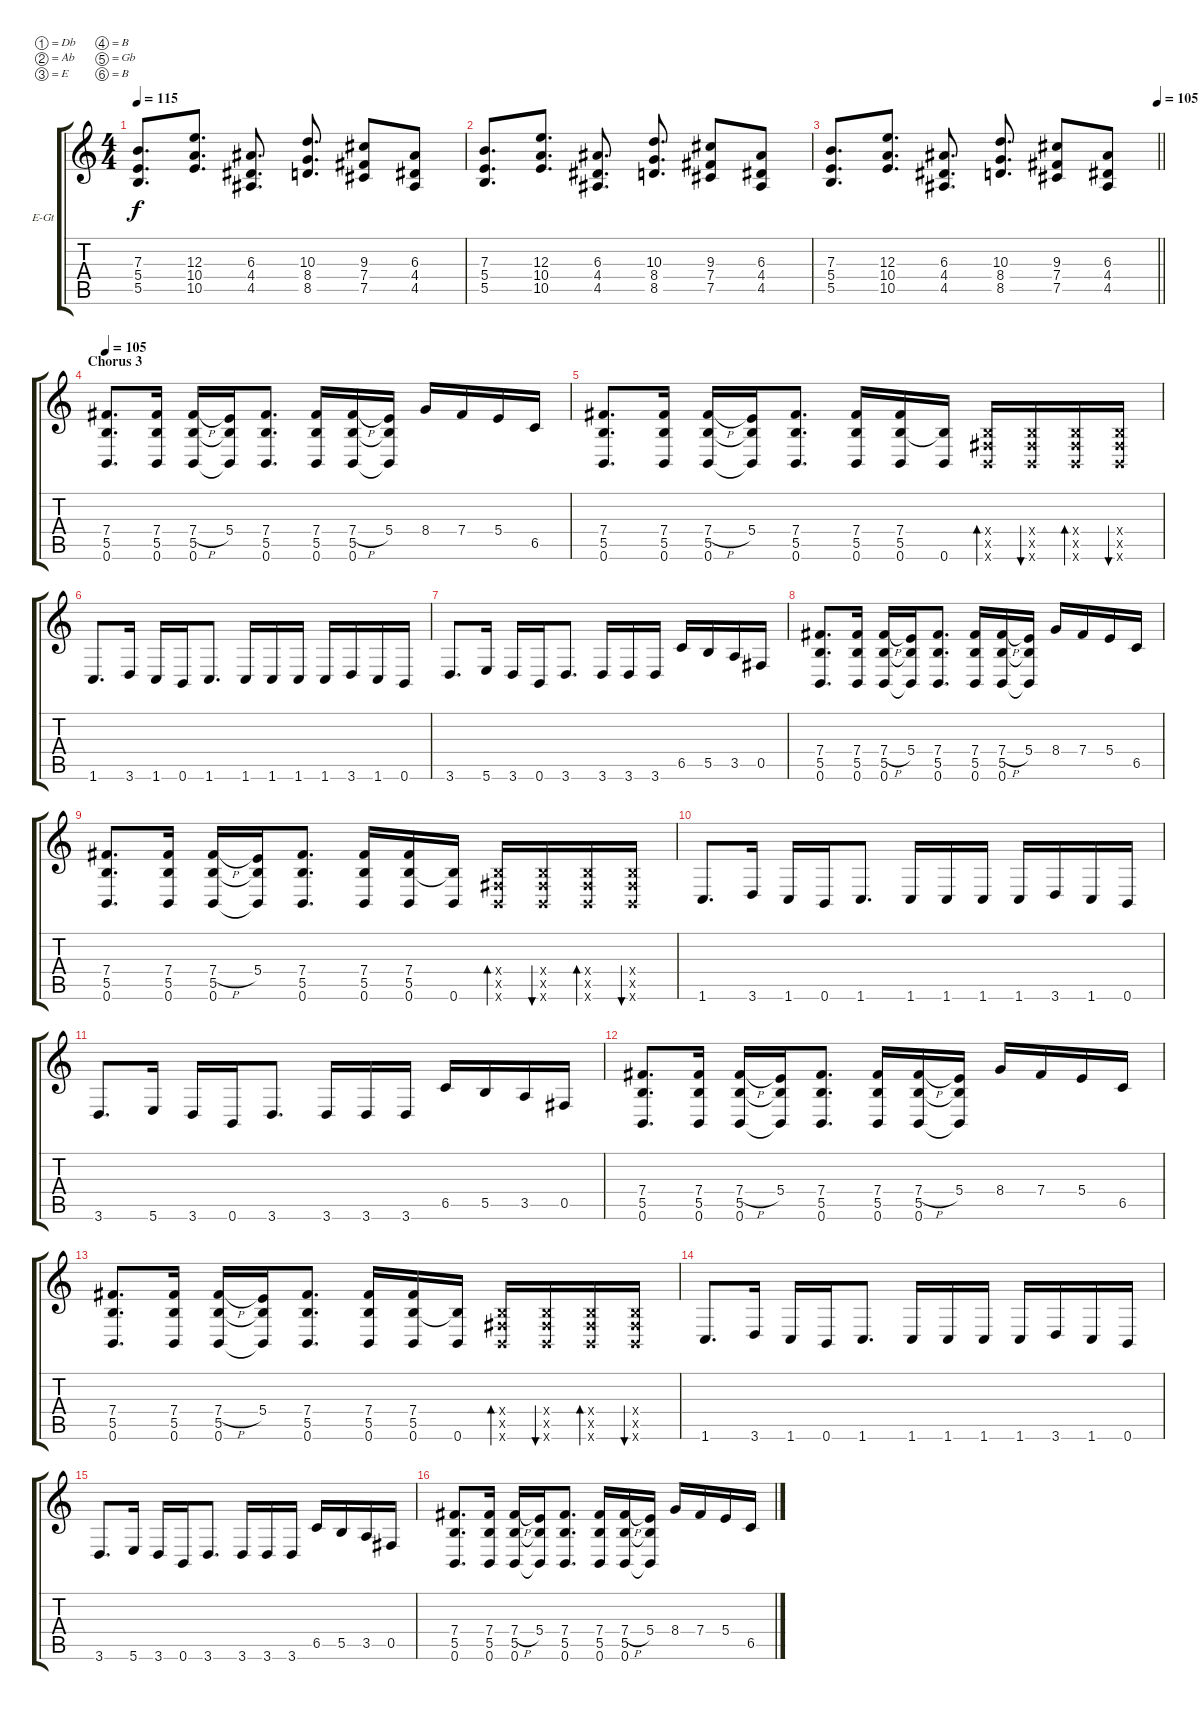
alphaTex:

\bracketExtendMode groupsimilarinstruments
\firstSystemTrackNameOrientation horizontal
\otherSystemsTrackNameOrientation horizontal
\track ("Jim Root (Guitar Rhythm)" "E-Gt") {instrument distortionguitar}
\staff {score tabs}
\tuning (Db4 Ab3 E3 B2 Gb2 B1)
\ts (4 4)
\tempo 115
\clef g2
\ks c
(7.3 5.4 5.5).8{d dy f} (12.3 10.4 10.5).8{d} (6.3 4.4 4.5).8{d} (10.3 8.4 8.5).8{d} (9.3 7.4 7.5).8 (6.3 4.4 4.5).8 |
(7.3 5.4 5.5).8{d} (12.3 10.4 10.5).8{d} (6.3 4.4 4.5).8{d} (10.3 8.4 8.5).8{d} (9.3 7.4 7.5).8 (6.3 4.4 4.5).8 |
\tempo (105 1)
\barLineRight lightlight
(7.3 5.4 5.5).8{d} (12.3 10.4 10.5).8{d} (6.3 4.4 4.5).8{d} (10.3 8.4 8.5).8{d} (9.3 7.4 7.5).8 (6.3 4.4 4.5).8 |
\section ("" "Chorus 3")
\tempo 105
(7.4 5.5 0.6).8{d} (7.4 5.5 0.6).16 (7.4{h} 5.5 0.6).16 (5.4 5.5{t} 0.6{t}).16 (7.4 5.5 0.6).8{d} (7.4 5.5 0.6).16 (7.4{h} 5.5 0.6).16 (5.4 5.5{t} 0.6{t}).16 8.4.16 7.4.16 5.4.16 6.5.16 |
(7.4 5.5 0.6).8{d} (7.4 5.5 0.6).16 (7.4{h} 5.5 0.6).16 (5.4 5.5{t} 0.6{t}).16 (7.4 5.5 0.6).8{d} (7.4 5.5 0.6).16 (7.4 5.5 0.6).16 (5.5{t} 0.6).16 (0.4{x} 0.5{x} 0.6{x}).16{bd 120} (0.4{x} 0.5{x} 0.6{x}).16{bu 120} (0.4{x} 0.5{x} 0.6{x}).16{bd 120} (0.4{x} 0.5{x} 0.6{x}).16{bu 120} |
1.6.8{d} 3.6.16 1.6.16 0.6.16 1.6.8{d} 1.6.16 1.6.16 1.6.16 1.6.16 3.6.16 1.6.16 0.6.16 |
3.6.8{d} 5.6.16 3.6.16 0.6.16 3.6.8{d} 3.6.16 3.6.16 3.6.16 6.5.16 5.5.16 3.5.16 0.5.16 |
(7.4 5.5 0.6).8{d} (7.4 5.5 0.6).16 (7.4{h} 5.5 0.6).16 (5.4 5.5{t} 0.6{t}).16 (7.4 5.5 0.6).8{d} (7.4 5.5 0.6).16 (7.4{h} 5.5 0.6).16 (5.4 5.5{t} 0.6{t}).16 8.4.16 7.4.16 5.4.16 6.5.16 |
(7.4 5.5 0.6).8{d} (7.4 5.5 0.6).16 (7.4{h} 5.5 0.6).16 (5.4 5.5{t} 0.6{t}).16 (7.4 5.5 0.6).8{d} (7.4 5.5 0.6).16 (7.4 5.5 0.6).16 (5.5{t} 0.6).16 (0.4{x} 0.5{x} 0.6{x}).16{bd 120} (0.4{x} 0.5{x} 0.6{x}).16{bu 120} (0.4{x} 0.5{x} 0.6{x}).16{bd 120} (0.4{x} 0.5{x} 0.6{x}).16{bu 120} |
1.6.8{d} 3.6.16 1.6.16 0.6.16 1.6.8{d} 1.6.16 1.6.16 1.6.16 1.6.16 3.6.16 1.6.16 0.6.16 |
3.6.8{d} 5.6.16 3.6.16 0.6.16 3.6.8{d} 3.6.16 3.6.16 3.6.16 6.5.16 5.5.16 3.5.16 0.5.16 |
\tempo (105 hide)
(7.4 5.5 0.6).8{d} (7.4 5.5 0.6).16 (7.4{h} 5.5 0.6).16 (5.4 5.5{t} 0.6{t}).16 (7.4 5.5 0.6).8{d} (7.4 5.5 0.6).16 (7.4{h} 5.5 0.6).16 (5.4 5.5{t} 0.6{t}).16 8.4.16 7.4.16 5.4.16 6.5.16 |
(7.4 5.5 0.6).8{d} (7.4 5.5 0.6).16 (7.4{h} 5.5 0.6).16 (5.4 5.5{t} 0.6{t}).16 (7.4 5.5 0.6).8{d} (7.4 5.5 0.6).16 (7.4 5.5 0.6).16 (5.5{t} 0.6).16 (0.4{x} 0.5{x} 0.6{x}).16{bd 120} (0.4{x} 0.5{x} 0.6{x}).16{bu 120} (0.4{x} 0.5{x} 0.6{x}).16{bd 120} (0.4{x} 0.5{x} 0.6{x}).16{bu 120} |
1.6.8{d} 3.6.16 1.6.16 0.6.16 1.6.8{d} 1.6.16 1.6.16 1.6.16 1.6.16 3.6.16 1.6.16 0.6.16 |
3.6.8{d} 5.6.16 3.6.16 0.6.16 3.6.8{d} 3.6.16 3.6.16 3.6.16 6.5.16 5.5.16 3.5.16 0.5.16 |
(7.4 5.5 0.6).8{d} (7.4 5.5 0.6).16 (7.4{h} 5.5 0.6).16 (5.4 5.5{t} 0.6{t}).16 (7.4 5.5 0.6).8{d} (7.4 5.5 0.6).16 (7.4{h} 5.5 0.6).16 (5.4 5.5{t} 0.6{t}).16 8.4.16 7.4.16 5.4.16 6.5.16
